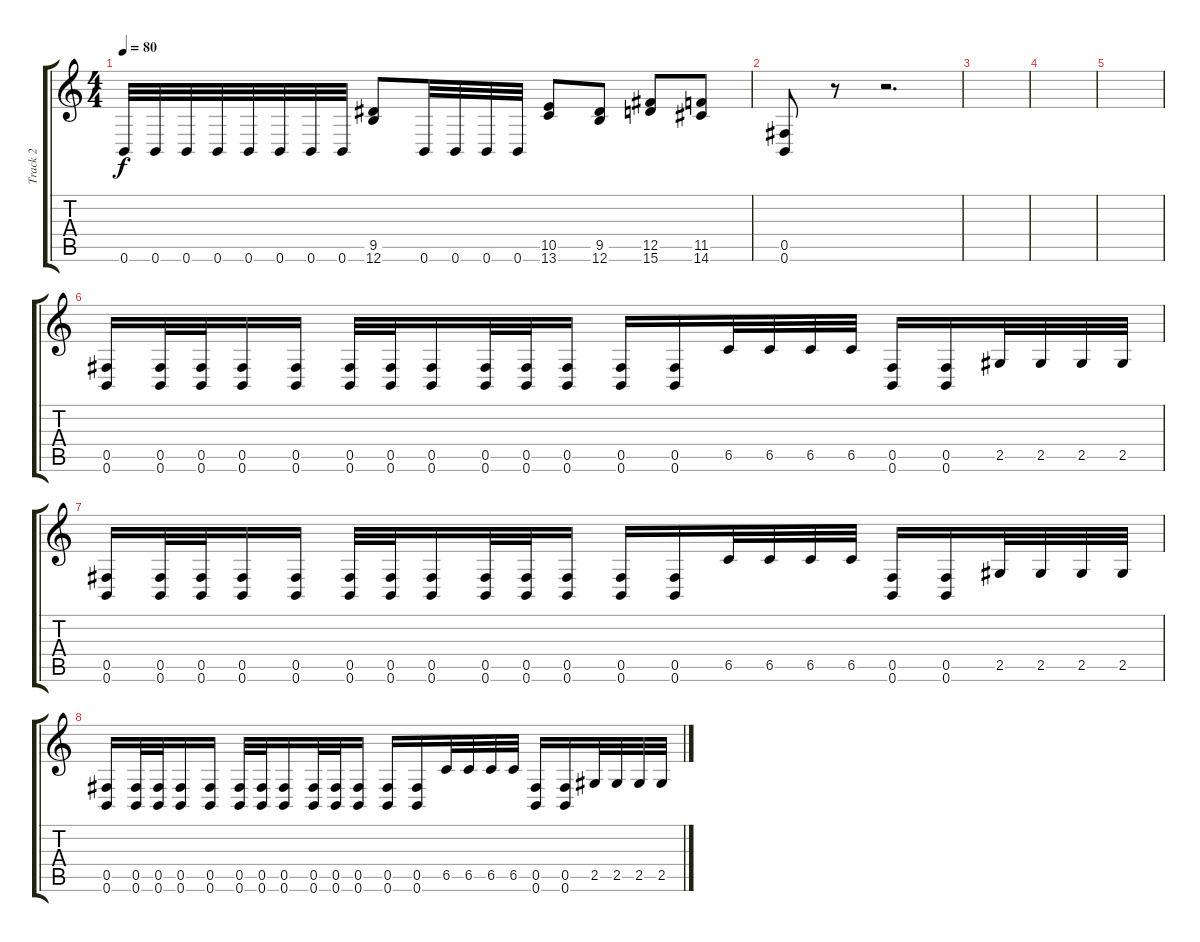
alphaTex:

\track ("Track 2" "Track 2") {instrument distortionguitar}
\staff {score tabs}
\tuning (Db4 Ab3 E3 B2 Gb2 B1) {hide}
\ts (4 4)
\tempo 80
\clef g2
\ks c
0.6.32{dy f} 0.6.32 0.6.32 0.6.32 0.6.32 0.6.32 0.6.32 0.6.32 (9.5 12.6).8 0.6.32 0.6.32 0.6.32 0.6.32 (10.5 13.6).8 (9.5 12.6).8 (12.5 15.6).8 (11.5 14.6).8 |
(0.5 0.6).8 r.8 r.2{d} |
|
|
|
(0.5 0.6).16 (0.5 0.6).32 (0.5 0.6).32 (0.5 0.6).16 (0.5 0.6).16 (0.5 0.6).32 (0.5 0.6).32 (0.5 0.6).16 (0.5 0.6).32 (0.5 0.6).32 (0.5 0.6).16 (0.5 0.6).16 (0.5 0.6).16 6.5.32 6.5.32 6.5.32 6.5.32 (0.5 0.6).16 (0.5 0.6).16 2.5.32 2.5.32 2.5.32 2.5.32 |
(0.5 0.6).16 (0.5 0.6).32 (0.5 0.6).32 (0.5 0.6).16 (0.5 0.6).16 (0.5 0.6).32 (0.5 0.6).32 (0.5 0.6).16 (0.5 0.6).32 (0.5 0.6).32 (0.5 0.6).16 (0.5 0.6).16 (0.5 0.6).16 6.5.32 6.5.32 6.5.32 6.5.32 (0.5 0.6).16 (0.5 0.6).16 2.5.32 2.5.32 2.5.32 2.5.32 |
(0.5 0.6).16 (0.5 0.6).32 (0.5 0.6).32 (0.5 0.6).16 (0.5 0.6).16 (0.5 0.6).32 (0.5 0.6).32 (0.5 0.6).16 (0.5 0.6).32 (0.5 0.6).32 (0.5 0.6).16 (0.5 0.6).16 (0.5 0.6).16 6.5.32 6.5.32 6.5.32 6.5.32 (0.5 0.6).16 (0.5 0.6).16 2.5.32 2.5.32 2.5.32 2.5.32
